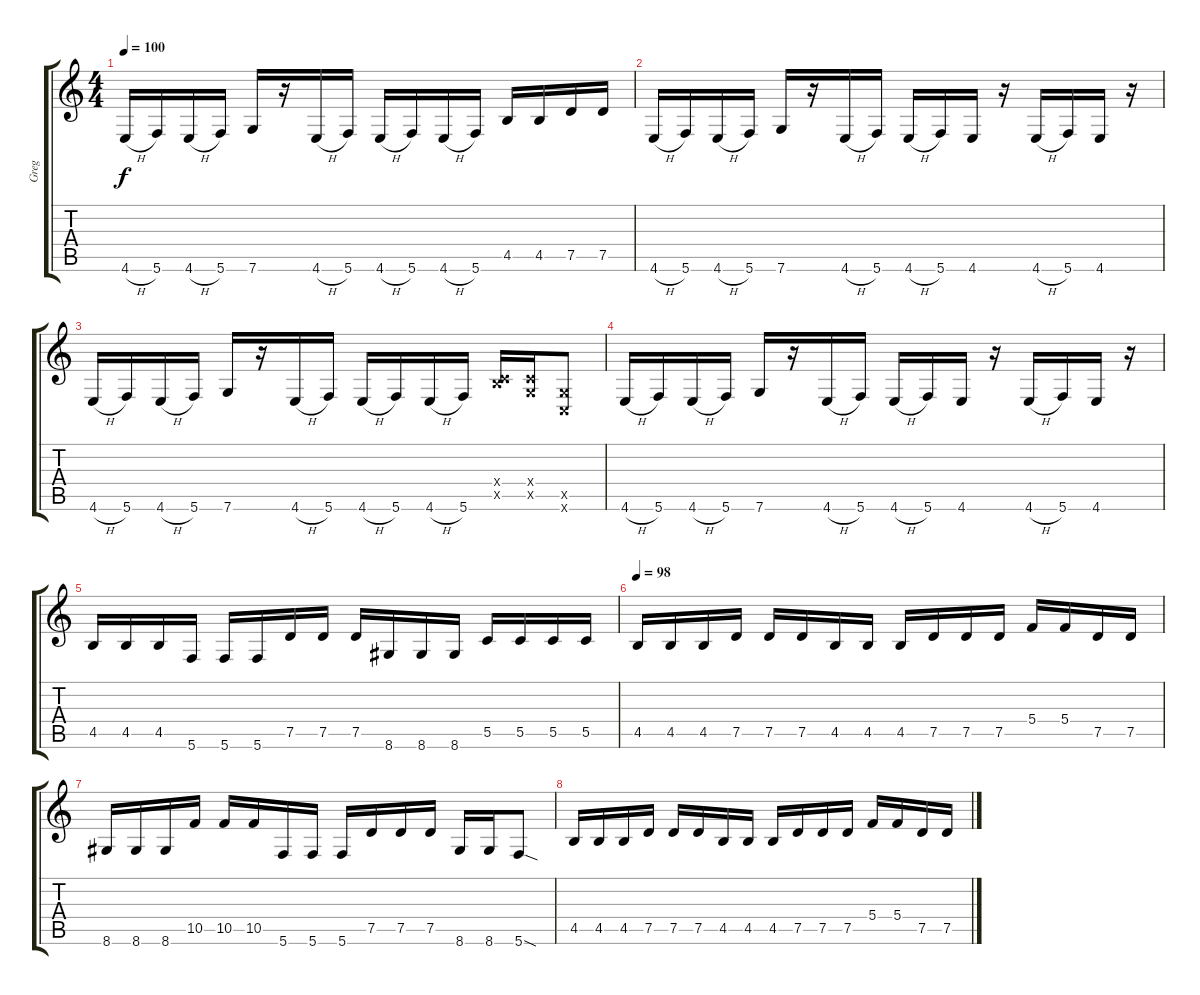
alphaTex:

\track ("Greg" "Greg") {instrument distortionguitar}
\staff {score tabs}
\tuning (D4 A3 F3 C3 G2 C2) {hide}
\ts (4 4)
\tempo 100
\clef g2
\ks c
4.6{h}.16{dy f} 5.6.16 4.6{h}.16 5.6.16 7.6.16 r.16 4.6{h}.16 5.6.16 4.6{h}.16 5.6.16 4.6{h}.16 5.6.16 4.5.16 4.5.16 7.5.16 7.5.16 |
4.6{h}.16 5.6.16 4.6{h}.16 5.6.16 7.6.16 r.16 4.6{h}.16 5.6.16 4.6{h}.16 5.6.16 4.6.16 r.16 4.6{h}.16 5.6.16 4.6.16 r.16 |
4.6{h}.16 5.6.16 4.6{h}.16 5.6.16 7.6.16 r.16 4.6{h}.16 5.6.16 4.6{h}.16 5.6.16 4.6{h}.16 5.6.16 (0.4{x} 4.5{x}).16 (0.4{x} 0.5{x}).16 (0.5{x} 0.6{x}).8 |
4.6{h}.16 5.6.16 4.6{h}.16 5.6.16 7.6.16 r.16 4.6{h}.16 5.6.16 4.6{h}.16 5.6.16 4.6.16 r.16 4.6{h}.16 5.6.16 4.6.16 r.16 |
4.5.16 4.5.16 4.5.16 5.6.16 5.6.16 5.6.16 7.5.16 7.5.16 7.5.16 8.6.16 8.6.16 8.6.16 5.5.16 5.5.16 5.5.16 5.5.16 |
\tempo 98
4.5.16 4.5.16 4.5.16 7.5.16 7.5.16 7.5.16 4.5.16 4.5.16 4.5.16 7.5.16 7.5.16 7.5.16 5.4.16 5.4.16 7.5.16 7.5.16 |
8.6.16 8.6.16 8.6.16 10.5.16 10.5.16 10.5.16 5.6.16 5.6.16 5.6.16 7.5.16 7.5.16 7.5.16 8.6.16 8.6.16 5.6{sod}.8 |
4.5.16 4.5.16 4.5.16 7.5.16 7.5.16 7.5.16 4.5.16 4.5.16 4.5.16 7.5.16 7.5.16 7.5.16 5.4.16 5.4.16 7.5.16 7.5.16
